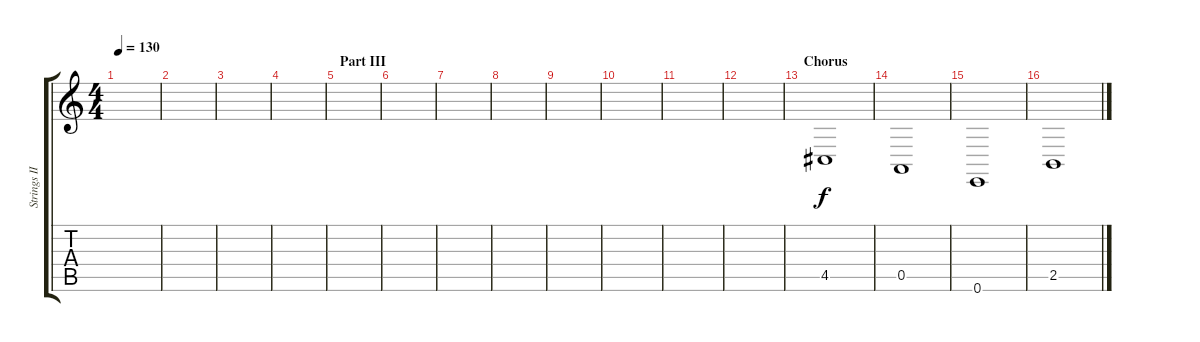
\track ("Strings II" "Strings II") {instrument stringensemble1}
\staff {score tabs}
\tuning (E4 B3 G3 D3 A2 E2) {hide}
\ts (4 4)
\tempo 130
\clef g2
\ks c
|
|
|
|
\section ("" "Part III")
|
|
|
|
|
|
|
|
\section ("" "Chorus")
4.5.1{dy f} |
0.5.1 |
0.6.1 |
2.5.1
